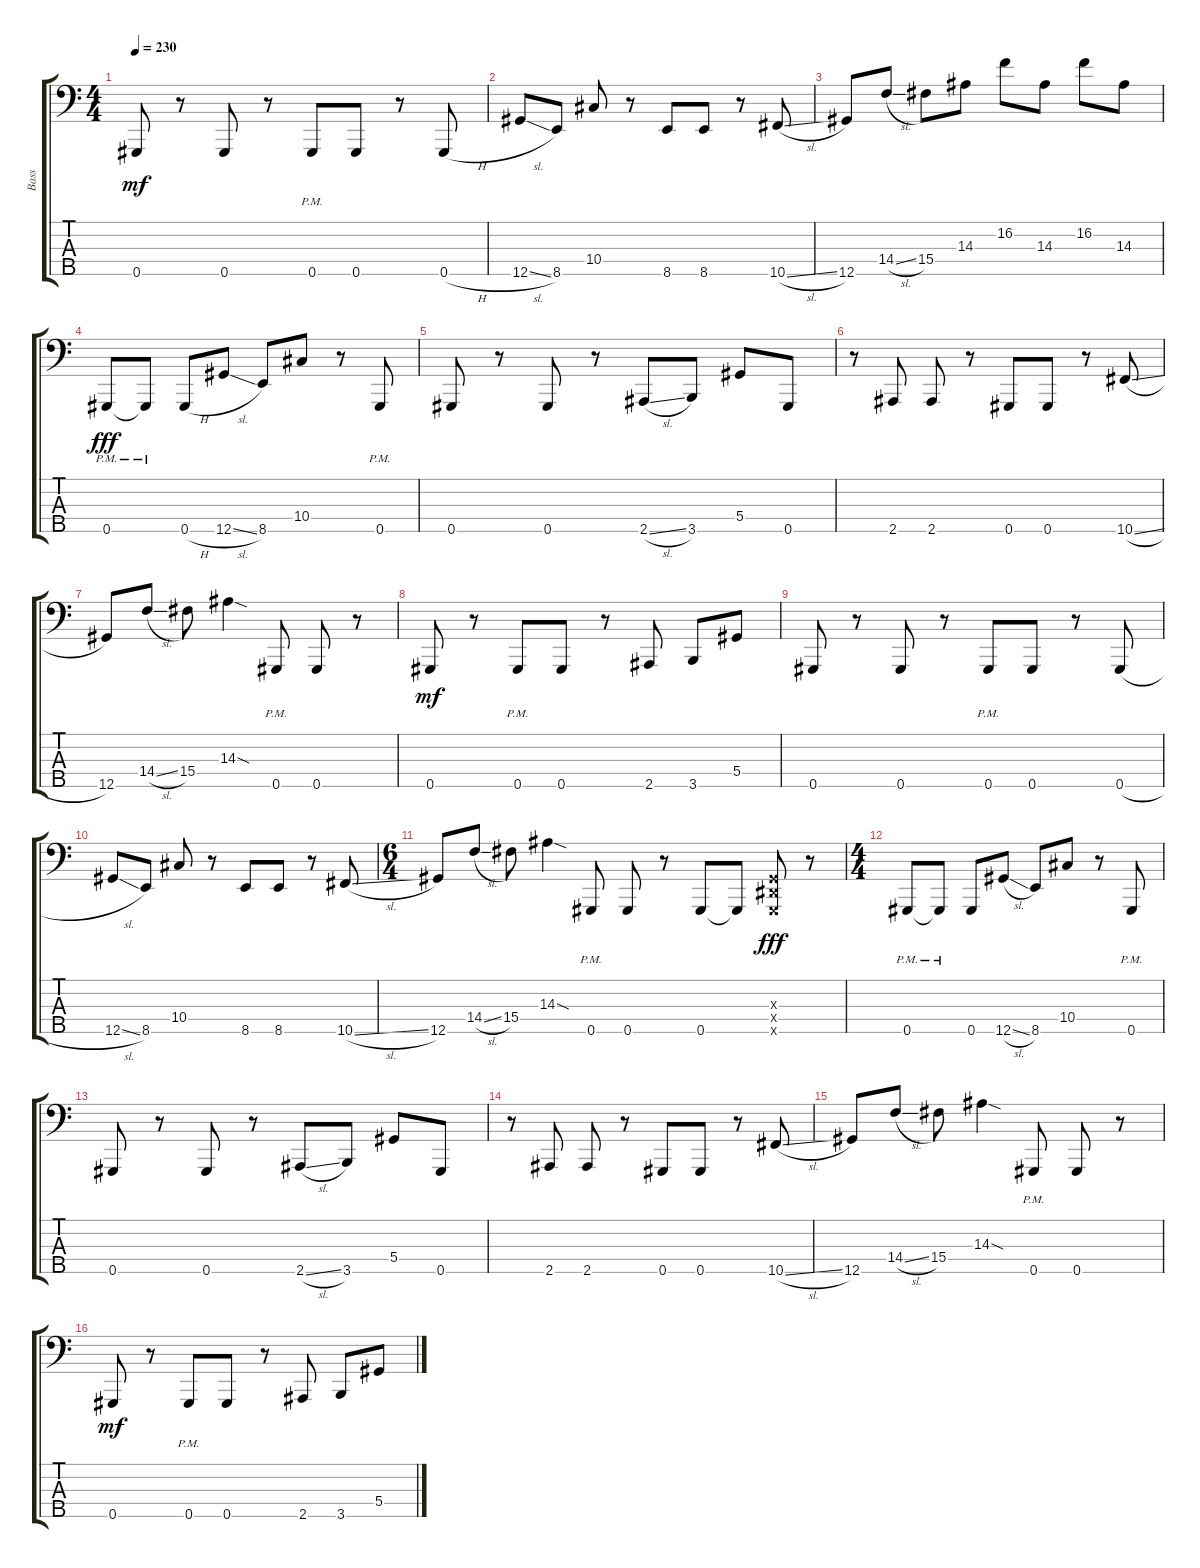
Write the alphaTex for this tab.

\track ("Bass" "Bass") {instrument electricbassfinger}
\staff {score tabs}
\tuning (Eb2 Db2 Ab1 Eb1 Ab0) {hide}
\ts (4 4)
\tempo 230
\clef f4
\ks c
0.5.8{dy mf} r.8 0.5.8 r.8 0.5{pm}.8 0.5.8 r.8 0.5{h}.8 |
12.5{sl}.8 8.5.8 10.4.8 r.8 8.5.8 8.5.8 r.8 10.5{sl}.8 |
12.5.8 14.4{sl}.8 15.4.8 14.3.8 16.2.8 14.3.8 16.2.8 14.3.8 |
0.5{pm}.8{dy fff} 0.5{pm t}.8 0.5{h}.8 12.5{sl}.8 8.5.8 10.4.8 r.8 0.5{pm}.8 |
0.5.8 r.8 0.5.8 r.8 2.5{sl}.8 3.5.8 5.4.8 0.5.8 |
r.8 2.5.8 2.5.8 r.8 0.5.8 0.5.8 r.8 10.5{sl}.8 |
12.5.8 14.4{sl}.8 15.4.8 14.3{sod}.4 0.5{pm}.8 0.5.8 r.8 |
0.5.8{dy mf} r.8 0.5{pm}.8 0.5.8 r.8 2.5.8 3.5.8 5.4.8 |
0.5.8 r.8 0.5.8 r.8 0.5{pm}.8 0.5.8 r.8 0.5{h}.8 |
12.5{sl}.8 8.5.8 10.4.8 r.8 8.5.8 8.5.8 r.8 10.5{sl}.8 |
\ts (6 4)
12.5.8 14.4{sl}.8 15.4.8 14.3{sod}.4 0.5{pm}.8 0.5.8 r.8 0.5.8 0.5{t}.8 (0.3{x} 0.4{x} 0.5{x}).8{dy fff} r.8 |
\ts (4 4)
0.5{pm}.8 0.5{pm t}.8 0.5.8 12.5{sl}.8 8.5.8 10.4.8 r.8 0.5{pm}.8 |
0.5.8 r.8 0.5.8 r.8 2.5{sl}.8 3.5.8 5.4.8 0.5.8 |
r.8 2.5.8 2.5.8 r.8 0.5.8 0.5.8 r.8 10.5{sl}.8 |
12.5.8 14.4{sl}.8 15.4.8 14.3{sod}.4 0.5{pm}.8 0.5.8 r.8 |
0.5.8{dy mf} r.8 0.5{pm}.8 0.5.8 r.8 2.5.8 3.5.8 5.4.8
